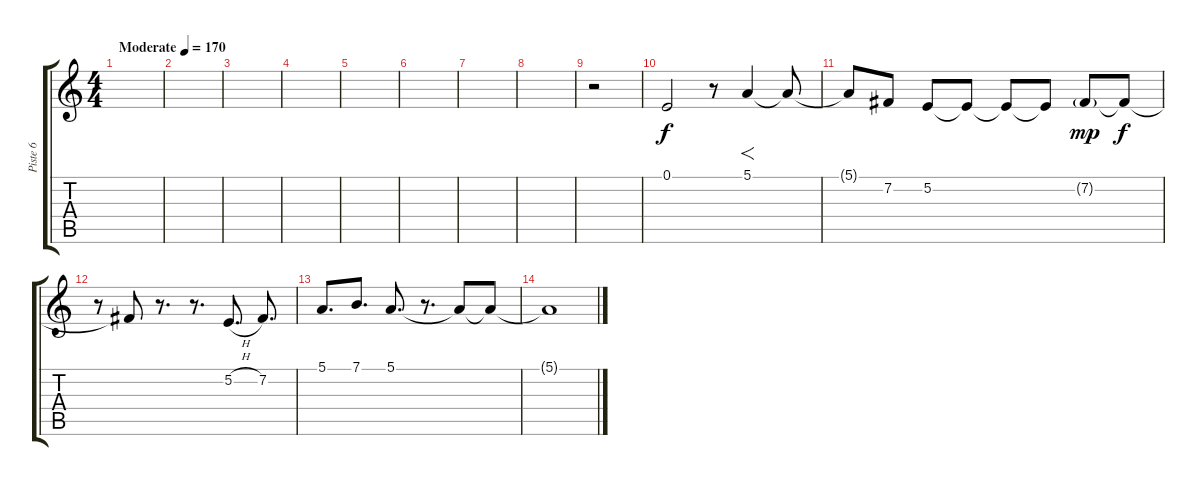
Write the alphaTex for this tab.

\track ("Piste 6" "Piste 6") {instrument trombone}
\staff {score tabs}
\tuning (E4 B3 G3 D3 A2 E2) {hide}
\ts (4 4)
\tempo (170 "Moderate")
\clef g2
\ks c
|
|
|
|
|
|
|
|
r.2 |
0.1.2 r.8 5.1.4{f} 5.1{t}.8 |
5.1{t}.8 7.2.8 5.2.8 5.2{t}.8 5.2{t}.8 5.2{t}.8 7.2{g}.8{dy mp} 7.2{t}.8{dy f} |
r.8 7.2{t}.8 r.8{d} r.8{d} 5.2{h}.8{d} 7.2.8{d} |
5.1.8{d} 7.1.8{d} 5.1.8{d volume 6} r.8{d} 5.1{t}.8 5.1{t}.8 |
5.1{t}.1
